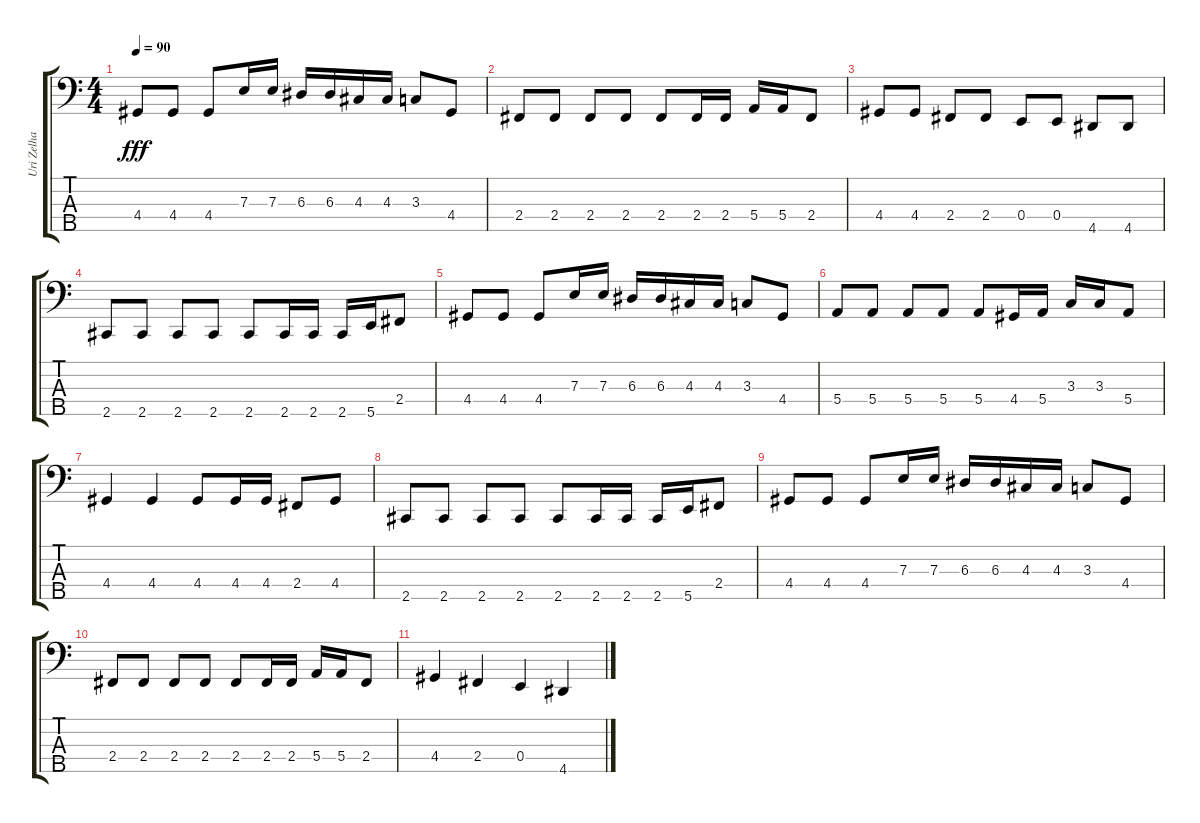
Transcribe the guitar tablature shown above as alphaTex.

\track ("Uri Zelha " "Uri Zelha ") {instrument electricbassfinger}
\staff {score tabs}
\tuning (G2 D2 A1 E1 B0) {hide}
\ts (4 4)
\tempo 90
\clef f4
\ks c
4.4.8{dy fff} 4.4.8 4.4.8 7.3.16 7.3.16 6.3.16 6.3.16 4.3.16 4.3.16 3.3.8 4.4.8 |
2.4.8 2.4.8 2.4.8 2.4.8 2.4.8 2.4.16 2.4.16 5.4.16 5.4.16 2.4.8 |
4.4.8 4.4.8 2.4.8 2.4.8 0.4.8 0.4.8 4.5.8 4.5.8 |
2.5.8 2.5.8 2.5.8 2.5.8 2.5.8 2.5.16 2.5.16 2.5.16 5.5.16 2.4.8 |
4.4.8 4.4.8 4.4.8 7.3.16 7.3.16 6.3.16 6.3.16 4.3.16 4.3.16 3.3.8 4.4.8 |
5.4.8 5.4.8 5.4.8 5.4.8 5.4.8 4.4.16 5.4.16 3.3.16 3.3.16 5.4.8 |
4.4.4 4.4.4 4.4.8 4.4.16 4.4.16 2.4.8 4.4.8 |
2.5.8 2.5.8 2.5.8 2.5.8 2.5.8 2.5.16 2.5.16 2.5.16 5.5.16 2.4.8 |
4.4.8 4.4.8 4.4.8 7.3.16 7.3.16 6.3.16 6.3.16 4.3.16 4.3.16 3.3.8 4.4.8 |
2.4.8 2.4.8 2.4.8 2.4.8 2.4.8 2.4.16 2.4.16 5.4.16 5.4.16 2.4.8 |
4.4.4 2.4.4 0.4.4 4.5.4
